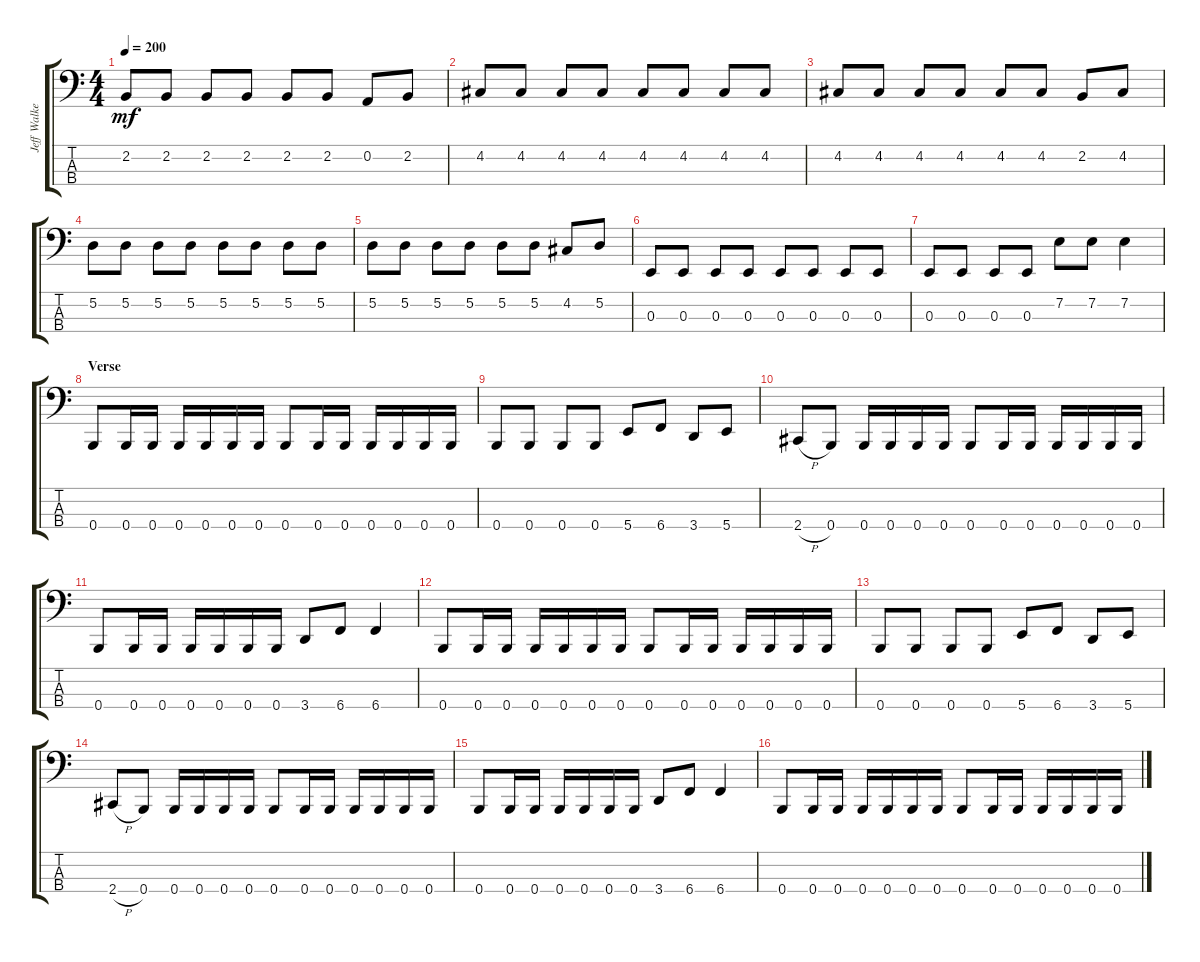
\track ("Jeff Walker" "Jeff Walke") {instrument electricbasspick}
\staff {score tabs}
\tuning (D2 A1 E1 B0) {hide}
\ts (4 4)
\tempo 200
\clef f4
\ks c
2.2.8{dy mf} 2.2.8 2.2.8 2.2.8 2.2.8 2.2.8 0.2.8 2.2.8 |
4.2.8 4.2.8 4.2.8 4.2.8 4.2.8 4.2.8 4.2.8 4.2.8 |
4.2.8 4.2.8 4.2.8 4.2.8 4.2.8 4.2.8 2.2.8 4.2.8 |
5.2.8 5.2.8 5.2.8 5.2.8 5.2.8 5.2.8 5.2.8 5.2.8 |
5.2.8 5.2.8 5.2.8 5.2.8 5.2.8 5.2.8 4.2.8 5.2.8 |
0.3.8 0.3.8 0.3.8 0.3.8 0.3.8 0.3.8 0.3.8 0.3.8 |
0.3.8 0.3.8 0.3.8 0.3.8 7.2.8 7.2.8 7.2.4 |
\section ("" "Verse")
0.4.8 0.4.16 0.4.16 0.4.16 0.4.16 0.4.16 0.4.16 0.4.8 0.4.16 0.4.16 0.4.16 0.4.16 0.4.16 0.4.16 |
0.4.8 0.4.8 0.4.8 0.4.8 5.4.8 6.4.8 3.4.8 5.4.8 |
2.4{h}.8 0.4.8 0.4.16 0.4.16 0.4.16 0.4.16 0.4.8 0.4.16 0.4.16 0.4.16 0.4.16 0.4.16 0.4.16 |
0.4.8 0.4.16 0.4.16 0.4.16 0.4.16 0.4.16 0.4.16 3.4.8 6.4.8 6.4.4 |
0.4.8 0.4.16 0.4.16 0.4.16 0.4.16 0.4.16 0.4.16 0.4.8 0.4.16 0.4.16 0.4.16 0.4.16 0.4.16 0.4.16 |
0.4.8 0.4.8 0.4.8 0.4.8 5.4.8 6.4.8 3.4.8 5.4.8 |
2.4{h}.8 0.4.8 0.4.16 0.4.16 0.4.16 0.4.16 0.4.8 0.4.16 0.4.16 0.4.16 0.4.16 0.4.16 0.4.16 |
0.4.8 0.4.16 0.4.16 0.4.16 0.4.16 0.4.16 0.4.16 3.4.8 6.4.8 6.4.4 |
0.4.8 0.4.16 0.4.16 0.4.16 0.4.16 0.4.16 0.4.16 0.4.8 0.4.16 0.4.16 0.4.16 0.4.16 0.4.16 0.4.16
